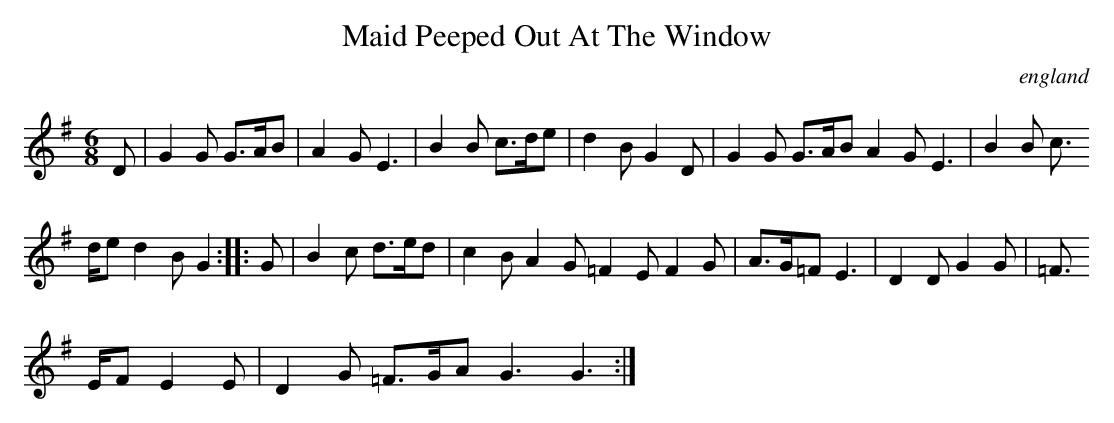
X:1
T:Maid Peeped Out At The Window
O:england
M:6/8
L:1/8
K:G
D| G2 G G>AB| A2 G E3| B2 B c>de | d2 B G2 D| G2 G G>AB A2 G E3| B2 B c>
de d2 B G2::G |B2 c d>ed| c2 B A2 G =F2 E F2 G| A>G=F E3| D2 D G2 G |=F>
EF E2 E| D2 G =F>GA G3 G3:|
